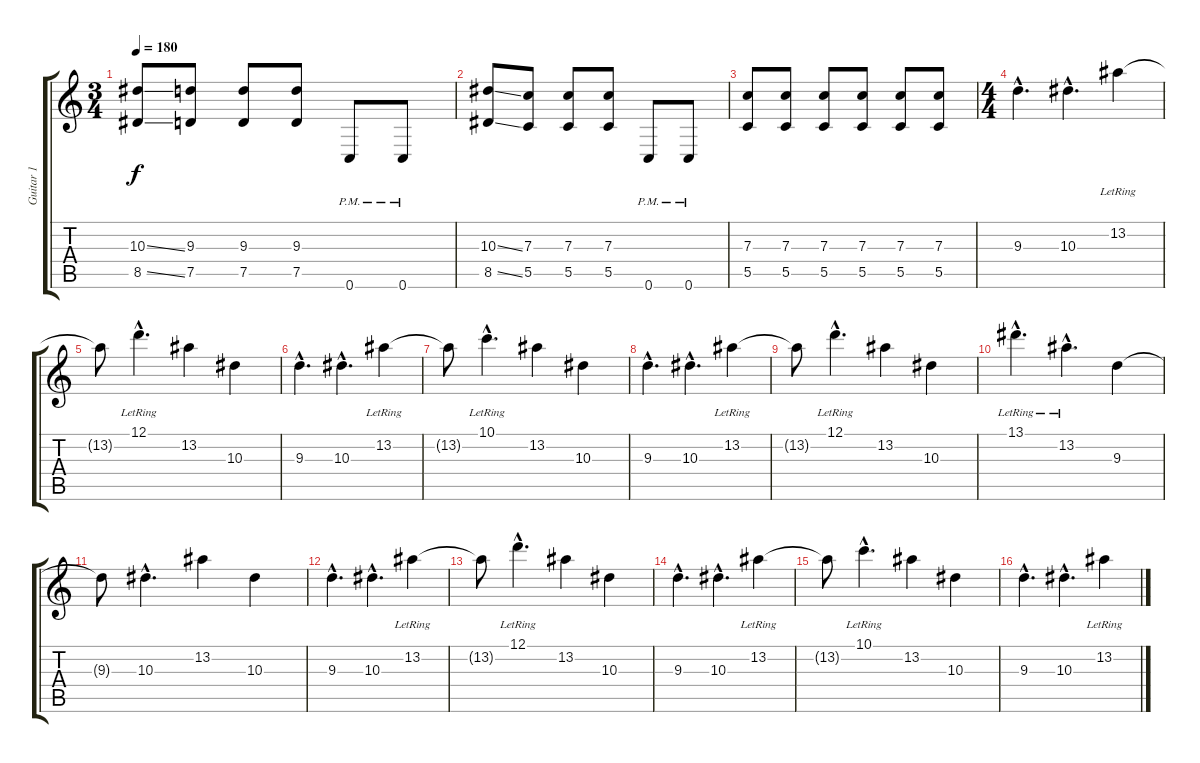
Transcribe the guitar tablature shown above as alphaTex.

\track ("Guitar 1" "Guitar 1") {instrument distortionguitar}
\staff {score tabs}
\tuning (D4 A3 F3 C3 G2 C2) {hide}
\ts (3 4)
\tempo 180
\clef g2
\ks c
(10.3{ss} 8.5{ss}).8{dy f} (9.3 7.5).8 (9.3 7.5).8 (9.3 7.5).8 0.6{pm}.8 0.6{pm}.8 |
(10.3{ss} 8.5{ss}).8 (7.3 5.5).8 (7.3 5.5).8 (7.3 5.5).8 0.6{pm}.8 0.6{pm}.8 |
(7.3 5.5).8 (7.3 5.5).8 (7.3 5.5).8 (7.3 5.5).8 (7.3 5.5).8 (7.3 5.5).8 |
\ts (4 4)
9.3{hac}.4{d} 10.3{hac}.4{d} 13.2{lr}.4 |
13.2{t}.8 12.1{hac lr}.4{d} 13.2.4 10.3.4 |
9.3{hac}.4{d} 10.3{hac}.4{d} 13.2{lr}.4 |
13.2{t}.8 10.1{hac lr}.4{d} 13.2.4 10.3.4 |
9.3{hac}.4{d} 10.3{hac}.4{d} 13.2{lr}.4 |
13.2{t}.8 12.1{hac lr}.4{d} 13.2.4 10.3.4 |
13.1{hac lr}.4{d} 13.2{hac lr}.4{d} 9.3.4 |
9.3{t}.8 10.3{hac}.4{d} 13.2.4 10.3.4 |
9.3{hac}.4{d} 10.3{hac}.4{d} 13.2{lr}.4 |
13.2{t}.8 12.1{hac lr}.4{d} 13.2.4 10.3.4 |
9.3{hac}.4{d} 10.3{hac}.4{d} 13.2{lr}.4 |
13.2{t}.8 10.1{hac lr}.4{d} 13.2.4 10.3.4 |
9.3{hac}.4{d} 10.3{hac}.4{d} 13.2{lr}.4
